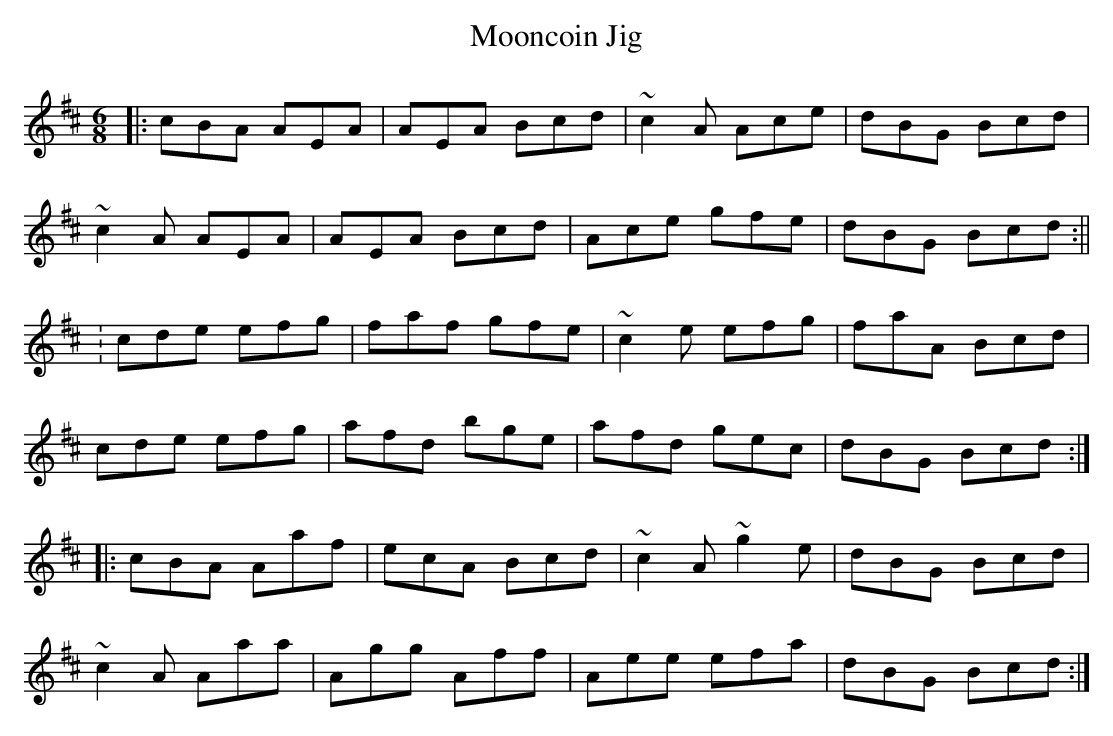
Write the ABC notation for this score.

X:1
T:Mooncoin Jig
M:6/8
L:1/8
K:D %ie. A with natural G
|:cBA AEA|AEA Bcd|~c2A Ace|dBG Bcd|
~c2A AEA|AEA Bcd|Ace gfe|dBG Bcd:||
:cde efg|faf gfe|~c2e efg|faA Bcd|
cde efg|afd bge|afd gec|dBG Bcd:|
|:cBA Aaf|ecA Bcd|~c2A ~g2e|dBG Bcd|
~c2A Aaa|Agg Aff|Aee efa|dBG Bcd:|
